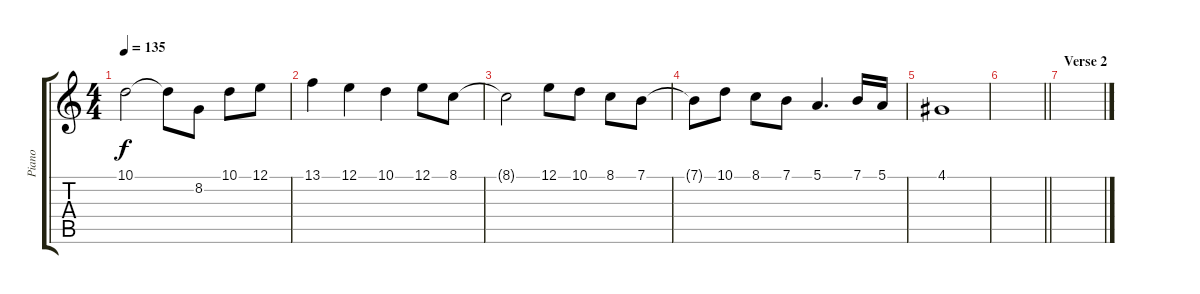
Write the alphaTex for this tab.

\track ("Piano" "Piano") {instrument acousticgrandpiano}
\staff {score tabs}
\tuning (E4 B3 G3 D3 A2 E2) {hide}
\ts (4 4)
\tempo 135
\clef g2
\ks c
10.1{t}.2{dy f} 10.1{t}.8 8.2.8 10.1.8 12.1.8 |
13.1.4 12.1.4 10.1.4 12.1.8 8.1.8 |
8.1{t}.2 12.1.8 10.1.8 8.1.8 7.1.8 |
7.1{t}.8 10.1.8 8.1.8 7.1.8 5.1.4{d} 7.1.16 5.1.16 |
4.1.1 |
\barLineRight lightlight
|
\section ("" "Verse 2")
